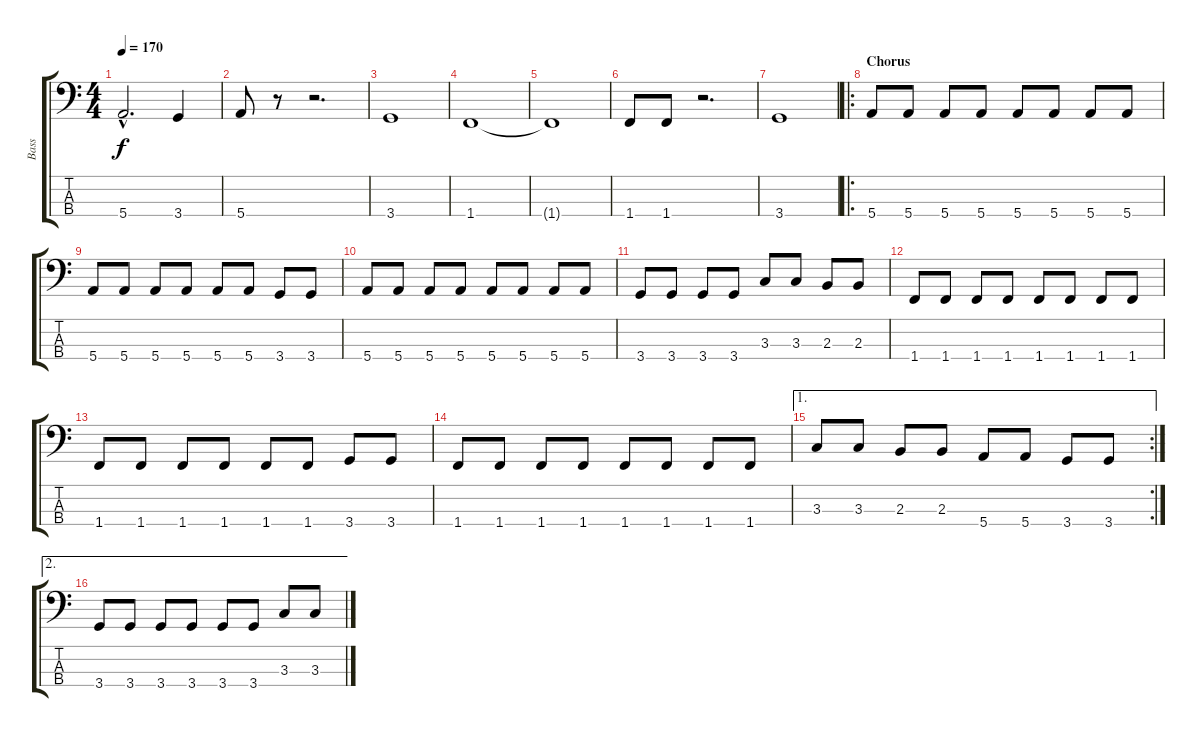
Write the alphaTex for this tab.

\track ("Bass" "Bass") {instrument electricbassfinger}
\staff {score tabs}
\tuning (G2 D2 A1 E1) {hide}
\ts (4 4)
\tempo 170
\clef f4
\ks c
5.4{hac t}.2{d dy f} 3.4.4 |
5.4.8 r.8 r.2{d} |
3.4.1 |
1.4.1 |
1.4{t}.1 |
1.4.8 1.4.8 r.2{d} |
3.4.1 |
\ro
\section ("" "Chorus")
5.4.8 5.4.8 5.4.8 5.4.8 5.4.8 5.4.8 5.4.8 5.4.8 |
5.4.8 5.4.8 5.4.8 5.4.8 5.4.8 5.4.8 3.4.8 3.4.8 |
5.4.8 5.4.8 5.4.8 5.4.8 5.4.8 5.4.8 5.4.8 5.4.8 |
3.4.8 3.4.8 3.4.8 3.4.8 3.3.8 3.3.8 2.3.8 2.3.8 |
1.4.8 1.4.8 1.4.8 1.4.8 1.4.8 1.4.8 1.4.8 1.4.8 |
1.4.8 1.4.8 1.4.8 1.4.8 1.4.8 1.4.8 3.4.8 3.4.8 |
1.4.8 1.4.8 1.4.8 1.4.8 1.4.8 1.4.8 1.4.8 1.4.8 |
\ae 1
\rc 2
3.3.8 3.3.8 2.3.8 2.3.8 5.4.8 5.4.8 3.4.8 3.4.8 |
\ae 2
3.4.8 3.4.8 3.4.8 3.4.8 3.4.8 3.4.8 3.3.8 3.3.8
